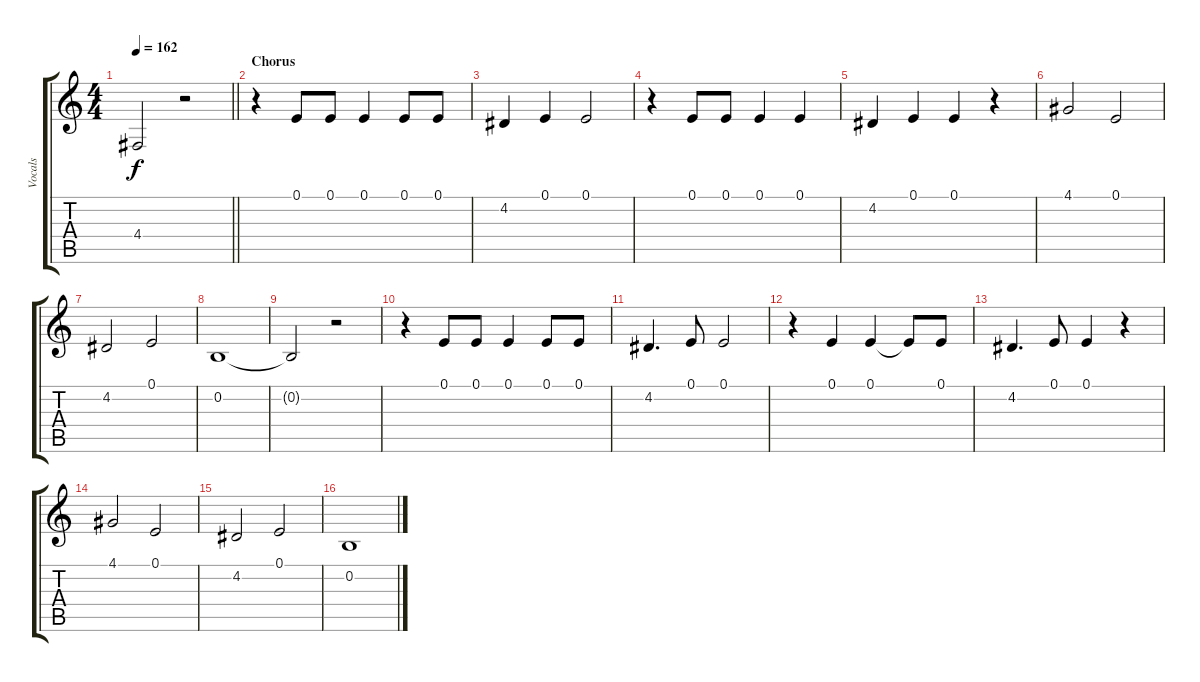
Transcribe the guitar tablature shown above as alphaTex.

\track ("Vocals" "Vocals") {instrument altosax}
\staff {score tabs}
\tuning (E4 B3 G3 D3 A2 E2) {hide}
\ts (4 4)
\tempo 162
\clef g2
\barLineRight lightlight
\ks c
4.4.2{dy f} r.2 |
\section ("" "Chorus")
r.4 0.1.8 0.1.8 0.1.4 0.1.8 0.1.8 |
4.2.4 0.1.4 0.1.2 |
r.4 0.1.8 0.1.8 0.1.4 0.1.4 |
4.2.4 0.1.4 0.1.4 r.4 |
4.1.2 0.1.2 |
4.2.2 0.1.2 |
0.2.1 |
0.2{t}.2 r.2 |
r.4 0.1.8 0.1.8 0.1.4 0.1.8 0.1.8 |
4.2.4{d} 0.1.8 0.1.2 |
r.4 0.1.4 0.1.4 0.1{t}.8 0.1.8 |
4.2.4{d} 0.1.8 0.1.4 r.4 |
4.1.2 0.1.2 |
4.2.2 0.1.2 |
0.2.1
